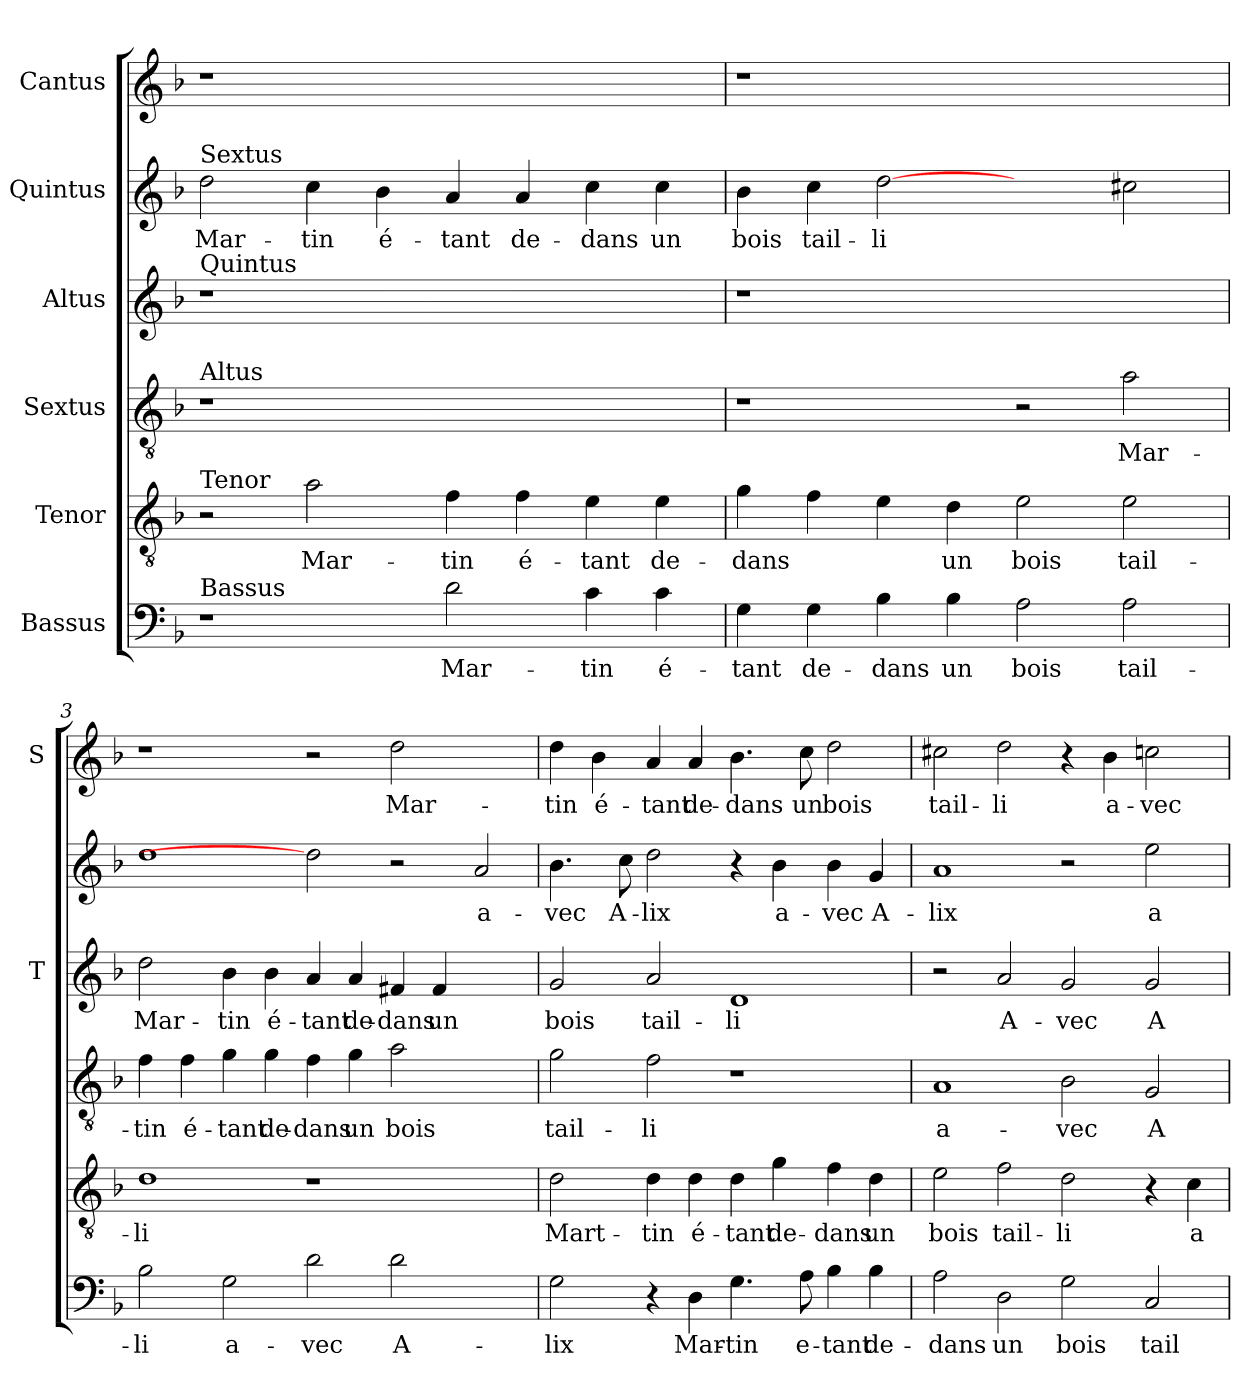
**kern	**text	**kern	**text	**kern	**text	**kern	**text	**kern	**text	**kern	**text
*part6	*part6	*part5	*part5	*part4	*part4	*part3	*part3	*part2	*part2	*part1	*part1
*staff6	*staff6	*staff5	*staff5	*staff4	*staff4	*staff3	*staff3	*staff2	*staff2	*staff1	*staff1
*I"Bassus	*	*I"Tenor	*	*I"Sextus	*	*I"Altus	*	*I"Quintus	*	*I"Cantus	*
*	*	*	*	*	*	*I'T	*	*	*	*I'S	*
*clefF4	*	*clefGv2	*	*clefGv2	*	*clefG2	*	*clefG2	*	*clefG2	*
*k[b-]	*	*k[b-]	*	*k[b-]	*	*k[b-]	*	*k[b-]	*	*k[b-]	*
*F:	*	*F:	*	*F:	*	*F:	*	*F:	*	*F:	*
=1	=1	=1	=1	=1	=1	=1	=1	=1	=1	=1	=1
!	!	!	!	!	!	!	!	!LO:TX:a:t=Sextus	!	!	!
!	!	!	!	!	!	!LO:TX:a:t=Quintus	!	!	!	!	!
!	!	!	!	!LO:TX:a:t=Altus	!	!	!	!	!	!	!
!	!	!LO:TX:a:t=Tenor	!	!	!	!	!	!	!	!	!
!LO:TX:a:t=Bassus	!	!	!	!	!	!	!	!	!	!	!
!	!	!	!	!	!	!	!	!	!LO:LY:b	!	!
1r	.	2r	.	1r	.	1r	.	2dd\	Mar-	1r	.
!	!	!	!LO:LY:b	!	!	!	!	!	!LO:LY:b	!	!
.	.	2a\	Mar-	.	.	.	.	4cc\	-tin	.	.
!	!	!	!	!	!	!	!	!	!LO:LY:b	!	!
.	.	.	.	.	.	.	.	4b-\	é-	.	.
!	!LO:LY:b	!	!LO:LY:b	!	!	!	!	!	!LO:LY:b	!	!
2d\	Mar-	4f\	-tin	1ryy	.	1ryy	.	4a/	-tant	1ryy	.
!	!	!	!LO:LY:b	!	!	!	!	!	!LO:LY:b	!	!
.	.	4f\	é-	.	.	.	.	4a/	de-	.	.
!	!LO:LY:b	!	!LO:LY:b	!	!	!	!	!	!LO:LY:b	!	!
4c\	-tin	4e\	-tant	.	.	.	.	4cc\	-dans	.	.
!	!LO:LY:b	!	!LO:LY:b	!	!	!	!	!	!LO:LY:b	!	!
4c\	é-	4e\	de-	.	.	.	.	4cc\	un	.	.
=2	=2	=2	=2	=2	=2	=2	=2	=2	=2	=2	=2
!	!LO:LY:b	!	!LO:LY:b	!	!	!	!	!	!LO:LY:b	!	!
4G\	-tant	4g\	-dans	1r	.	1r	.	4b-\	bois	1r	.
!	!LO:LY:b	!	!	!	!	!	!	!	!LO:LY:b	!	!
4G\	de-	4f\	.	.	.	.	.	4cc\	tail-	.	.
!	!LO:LY:b	!	!	!	!	!	!	!	!LO:LY:b	!	!
4B-\	-dans	4e\	.	.	.	.	.	[2dd	-li	.	.
!	!LO:LY:b	!	!LO:LY:b	!	!	!	!	!	!	!	!
4B-\	un	4d\	un	.	.	.	.	.	.	.	.
!	!LO:LY:b	!	!LO:LY:b	!	!	!	!	!	!	!	!
2A\	bois	2e\	bois	2r	.	1ryy	.	2ryy	.	1ryy	.
!	!LO:LY:b	!	!LO:LY:b	!	!LO:LY:b	!	!	!	!	!	!
2A\	tail-	2e\	tail-	2a\	Mar-	.	.	2cc#X\	.	.	.
=3	=3	=3	=3	=3	=3	=3	=3	=3	=3	=3	=3
!	!LO:LY:b	!	!LO:LY:b	!	!LO:LY:b	!	!LO:LY:b	!	!	!	!
2B-\	-li	1d	-li	4f\	-tin	2dd\	Mar-	1dd	.	1r	.
!	!	!	!	!	!LO:LY:b	!	!	!	!	!	!
.	.	.	.	4f\	é-	.	.	.	.	.	.
!	!LO:LY:b	!	!	!	!LO:LY:b	!	!LO:LY:b	!	!	!	!
2G\	a-	.	.	4g\	-tant	4b-\	-tin	.	.	.	.
!	!	!	!	!	!LO:LY:b	!	!LO:LY:b	!	!	!	!
.	.	.	.	4g\	de-	4b-\	é-	.	.	.	.
!	!LO:LY:b	!	!	!	!LO:LY:b	!	!LO:LY:b	!	!	!	!
2d\	-vec	1r	.	4f\	-dans	4a/	-tant	2dd]	.	2r	.
!	!	!	!	!	!LO:LY:b	!	!LO:LY:b	!	!	!	!
.	.	.	.	4g\	un	4a/	de-	.	.	.	.
!	!LO:LY:b	!	!	!	!LO:LY:b	!	!LO:LY:b	!	!	!	!LO:LY:b
2d\	A-	.	.	2a\	bois	4f#X/	-dans	2r	.	2dd\	Mar-
!	!	!	!	!	!	!	!LO:LY:b	!	!	!	!
.	.	.	.	.	.	4f#/	un	.	.	.	.
!	!	!	!	!	!	!	!	!	!LO:LY:b	!	!
2ryy	.	2ryy	.	2ryy	.	2ryy	.	2a/	a-	2ryy	.
!!LO:LB:g=z
=4	=4	=4	=4	=4	=4	=4	=4	=4	=4	=4	=4
!	!LO:LY:b	!	!LO:LY:b	!	!LO:LY:b	!	!LO:LY:b	!	!LO:LY:b	!	!LO:LY:b
2G\	-lix	2d\	Mart-	2g\	tail-	2g/	bois	4.b-\	-vec	4dd\	-tin
!	!	!	!	!	!	!	!	!	!	!	!LO:LY:b
.	.	.	.	.	.	.	.	.	.	4b-\	é-
!	!	!	!	!	!	!	!	!	!LO:LY:b	!	!
.	.	.	.	.	.	.	.	8cc\	A-	.	.
!	!	!	!LO:LY:b	!	!LO:LY:b	!	!LO:LY:b	!	!LO:LY:b	!	!LO:LY:b
4r	.	4d\	-tin	2f\	-li	2a/	tail-	2dd\	-lix	4a/	-tant
!	!LO:LY:b	!	!LO:LY:b	!	!	!	!	!	!	!	!LO:LY:b
4D\	Mar-	4d\	é-	.	.	.	.	.	.	4a/	de-
!	!LO:LY:b	!	!LO:LY:b	!	!	!	!LO:LY:b	!	!	!	!LO:LY:b
4.G\	-tin	4d\	-tant	1r	.	1d	-li	4r	.	4.b-\	-dans
!	!	!	!LO:LY:b	!	!	!	!	!	!LO:LY:b	!	!
.	.	4g\	de-	.	.	.	.	4b-\	a-	.	.
!	!LO:LY:b	!	!	!	!	!	!	!	!	!	!LO:LY:b
8A\	e-	.	.	.	.	.	.	.	.	8cc\	un
!	!LO:LY:b	!	!LO:LY:b	!	!	!	!	!	!LO:LY:b	!	!LO:LY:b
4B-\	-tant	4f\	-dans	.	.	.	.	4b-\	-vec	2dd\	bois
!	!LO:LY:b	!	!LO:LY:b	!	!	!	!	!	!LO:LY:b	!	!
4B-\	de-	4d\	un	.	.	.	.	4g/	A-	.	.
=5	=5	=5	=5	=5	=5	=5	=5	=5	=5	=5	=5
!	!LO:LY:b	!	!LO:LY:b	!	!LO:LY:b	!	!	!	!LO:LY:b	!	!LO:LY:b
2A\	-dans	2e\	bois	1A	a-	2r	.	1a	-lix	2cc#X\	tail-
!	!LO:LY:b	!	!LO:LY:b	!	!	!	!LO:LY:b	!	!	!	!LO:LY:b
2D\	un	2f\	tail-	.	.	2a/	A-	.	.	2dd\	-li
!	!LO:LY:b	!	!LO:LY:b	!	!LO:LY:b	!	!LO:LY:b	!	!	!	!
2G\	bois	2d\	-li	2B-\	-vec	2g/	-vec	2r	.	4r	.
!	!	!	!	!	!	!	!	!	!	!	!LO:LY:b
.	.	.	.	.	.	.	.	.	.	4b-\	a-
!	!LO:LY:b	!	!	!	!LO:LY:b	!	!LO:LY:b	!	!LO:LY:b	!	!LO:LY:b
2C/	tail-	4r	.	2G/	A-	2g/	A-	2ee\	a-	2ccn\	-vec
!	!	!	!LO:LY:b	!	!	!	!	!	!	!	!
.	.	4c\	a-	.	.	.	.	.	.	.	.
=	=	=	=	=	=	=	=	=	=	=	=
*-	*-	*-	*-	*-	*-	*-	*-	*-	*-	*-	*-
